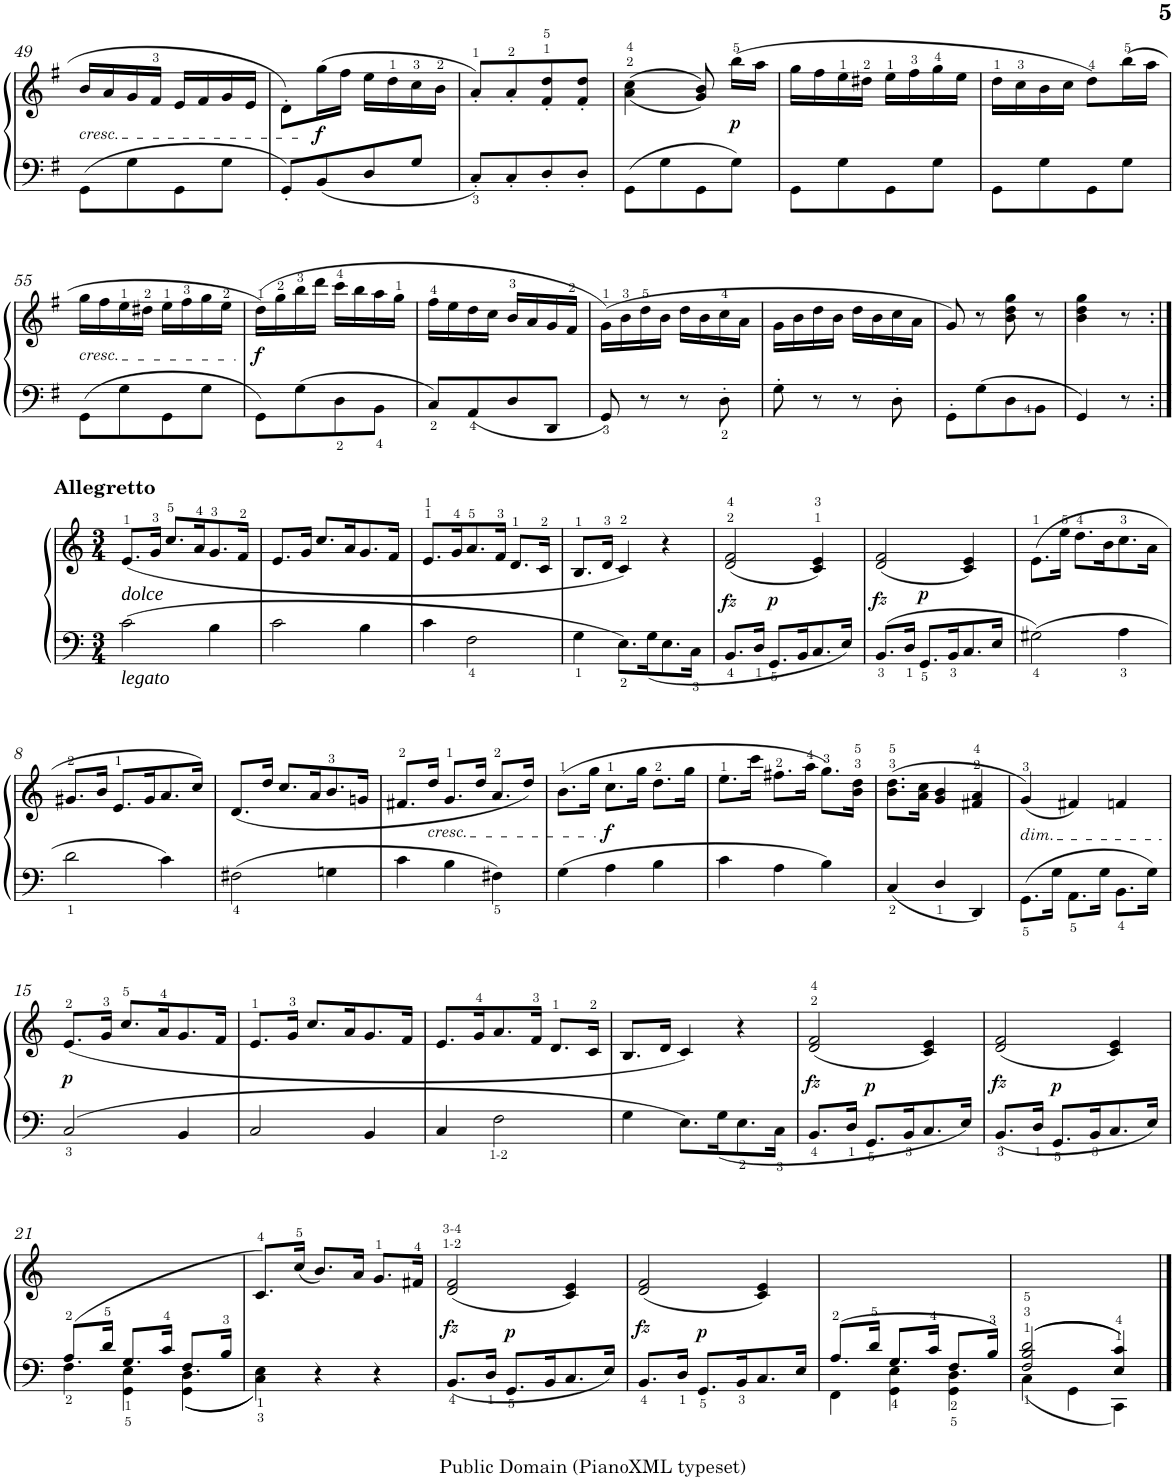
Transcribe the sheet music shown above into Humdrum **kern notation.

**kern	**kern	**dynam
*part1	*part1	*part1
*staff2	*staff1	*staff1/2
*I"Piano	*	*
*I'Pno.	*	*
!!LO:PB:g=z
*clefF4	*clefG2	*
*k[f#]	*k[f#]	*
*M2/4	*M2/4	*
=49	=49	=49
!	!LO:TX:b:i:t=cresc.	!
8GG\L	16b/LL	.
.	16a/	.
8G\	16g/	.
.	16f#/JJ	.
8GG\	16e/LL	.
.	16f#/	.
8G\J	16g/	.
.	16e/JJ	.
=50	=50	=50
8GG'/L	8d'\L	.
!	!	!LO:DY:b
8BB/	(16gg\L	f
.	16ff#\JJ	.
8D/	16ee\LL	.
.	16dd\	.
8G/J	16cc\	.
.	16b\JJ	.
=51	=51	=51
8C'/L	8a'/L)	.
8C'/	8a'/	.
8D'/	8f#/' 8dd/'	.
8D'/J	8f#/' 8dd/'J	.
=52	=52	=52
8GG\L	((<4a\ 4cc\	.
8G\	.	.
8GG\	8g/ 8b/))	.
!	!	!LO:DY:b
8G\J	(16bb\LL	p
.	16aa\JJ	.
=53	=53	=53
8GG\L	16gg\LL	.
.	16ff#\	.
8G\	16ee\	.
.	16dd#X\JJ	.
8GG\	16ee\LL	.
.	16ff#\	.
8G\J	16gg\	.
.	16ee\JJ	.
=54	=54	=54
8GG\L	16dd\LL	.
.	16cc\	.
8G\	16b\	.
.	16cc\JJ	.
8GG\	8dd\L)	.
8G\J	(16bb\L	.
.	16aa\JJ	.
!!LO:LB:g=z
=55	=55	=55
!	!LO:TX:b:i:t=cresc.	!
8GG\L	16gg\LL	.
.	16ff#\	.
8G\	16ee\	.
.	16dd#X\JJ	.
8GG\	16ee\LL	.
.	16ff#\	.
8G\J	16gg\	.
.	16ee\JJ	.
=56	=56	=56
!	!	!LO:DY:b
8GG\L	(16dd\LL)	f
.	16gg\	.
8G\	16bb\	.
.	16ddd\JJ	.
8D\	16ccc\LL	.
.	16bb\	.
8BB\J	16aa\	.
.	16gg\JJ	.
=57	=57	=57
8C/L	16ff#\LL	.
.	16ee\	.
8AA/	16dd\	.
.	16cc\JJ	.
8D/	16b/LL	.
.	16a/	.
8DD/J	16g/	.
.	16f#/JJ	.
=58	=58	=58
8GG/	(16g\LL)	.
.	16b\	.
8r	16dd\	.
.	16b\JJ	.
8r	16dd\LL	.
.	16b\	.
8D'\	16cc\	.
.	16a\JJ	.
=59	=59	=59
8G'\	16g\LL	.
.	16b\	.
8r	16dd\	.
.	16b\JJ	.
8r	16dd\LL	.
.	16b\	.
8D'\	16cc\	.
.	16a\JJ	.
=60	=60	=60
8GG'\L	8g/)	.
8G\	8r	.
8D\	8b\ 8dd\ 8gg\	.
8BB\J	8r	.
=61	=61	=61
4GG/	4b\ 4dd\ 4gg\	.
8r	8r	.
!!LO:LB:g=z
=1:|!	=1:|!	=1:|!
*k[]	*k[]	*
*M3/4	*M3/4	*
!	!LO:TX:a:B:t=Allegretto	!
!	!LO:TX:b:i:t=dolce	!
!LO:TX:b:i:t=legato	!	!
2c\	(8.e/L	.
.	16g/Jk	.
.	8.cc/L	.
.	16a/K	.
4B\	8.g/	.
.	16f/Jk	.
=2	=2	=2
2c\	8.e/L	.
.	16g/Jk	.
.	8.cc/L	.
.	16a/K	.
4B\	8.g/	.
.	16f/Jk	.
=3	=3	=3
4c\	8.e/L	.
.	16g/K	.
2F\	8.a/	.
.	16f/Jk	.
.	8.d/L	.
.	16c/Jk	.
=4	=4	=4
4G\	8.B/L	.
.	16d/Jk	.
8.E\L	4c/)	.
16G\K	.	.
8.E\	4r	.
16C\Jk	.	.
=5	=5	=5
!	!	!LO:DY:a=2
8.BB/L	(2d/ 2f/	fz
16D/Jk	.	.
!	!	!LO:DY:a=2
8.GG/L	.	p
16BB/K	.	.
8.C/	4c/ 4e/)	.
16E/Jk	.	.
=6	=6	=6
!	!	!LO:DY:a=2
8.BB/L	(2d/ 2f/	fz
16D/Jk	.	.
!	!	!LO:DY:a=2
8.GG/L	.	p
16BB/K	.	.
8.C/	4c/ 4e/)	.
16E/Jk	.	.
=7	=7	=7
2G#X\	(8.e\L	.
.	16ee\Jk	.
.	8.dd\L	.
.	16b\K	.
4A\	8.cc\	.
.	16a\Jk	.
!!LO:LB:g=z
=8	=8	=8
2d\	8.g#X/L	.
.	16b/Jk	.
.	8.e/L	.
.	16g#/K	.
4c\	8.a/	.
.	16cc/Jk)	.
=9	=9	=9
2F#X\	(<8.d/L	.
.	16dd/Jk	.
.	8.cc/L	.
.	16a/K	.
4Gn\	8.b/	.
.	16gn/Jk	.
=10	=10	=10
4c\	8.f#X/L	.
!	!LO:TX:b:i:t=cresc.	!
.	16dd/Jk	.
4B\	8.g/L	.
.	16dd/Jk	.
4F#X\	8.a/L	.
.	16dd/Jk)	.
=11	=11	=11
4G\	(8.b\L	.
.	16gg\Jk	.
!	!	!LO:DY:b
4A\	8.cc\L	f
.	16gg\Jk	.
4B\	8.dd\L	.
.	16gg\Jk	.
=12	=12	=12
4c\	8.ee\L	.
.	16ccc\Jk	.
4A\	8.ff#X\L	.
.	16aa\Jk	.
4B\	8.gg\L)	.
.	16b\ 16dd\Jk	.
=13	=13	=13
4C/	(8.b\ 8.dd\L	.
.	16a\ 16cc\Jk	.
4D/	4g/ 4b/	.
4DD/	4f#X/ 4a/	.
=14	=14	=14
!	!LO:TX:b:i:t=dim.	!
8.GG\L	(4g/)	.
16G\Jk	.	.
8.AA\L	4f#X/)	.
16G\Jk	.	.
8.BB\L	4fn/	.
16G\Jk	.	.
!!LO:LB:g=z
=15	=15	=15
!	!	!LO:DY:b
2C/	(8.e/L	p
.	16g/Jk	.
.	8.cc/L	.
.	16a/K	.
4BB/	8.g/	.
.	16f/Jk	.
=16	=16	=16
2C/	8.e/L	.
.	16g/Jk	.
.	8.cc/L	.
.	16a/K	.
4BB/	8.g/	.
.	16f/Jk	.
=17	=17	=17
4C/	8.e/L	.
.	16g/K	.
2F\	8.a/	.
.	16f/Jk	.
.	8.d/L	.
.	16c/Jk	.
=18	=18	=18
4G\	8.B/L	.
.	16d/Jk	.
8.E\L	4c/)	.
16G\K	.	.
8.E\	4r	.
16C\Jk	.	.
=19	=19	=19
!	!	!LO:DY:b
8.BB/L	(2d/ 2f/	fz
16D/Jk	.	.
!	!	!LO:DY:a=2
8.GG/L	.	p
16BB/K	.	.
8.C/	4c/ 4e/)	.
16E/Jk	.	.
=20	=20	=20
!	!	!LO:DY:b
8.BB/L	(2d/ 2f/	fz
16D/Jk	.	.
!	!	!LO:DY:a=2
8.GG/L	.	p
16BB/K	.	.
8.C/	4c/ 4e/)	.
16E/Jk	.	.
!!LO:LB:g=z
=21	=21	=21
*^	*	*
(>8.A/L	4F\	2.ryy	.
16d/Jk	.	.	.
8.G/L	4GG\ 4E\	.	.
16c/Jk	.	.	.
8.F/L	4GG\ 4D\	.	.
16B/Jk	.	.	.
*v	*v	*	*
=22	=22	=22
4C\ 4E\	8.c/L)	.
.	(16cc/Jk	.
4r	8.b/L)	.
.	16a/Jk	.
4r	8.g/L	.
.	16f#X/Jk	.
=23	=23	=23
!	!	!LO:DY:b
8.BB/L	(2d/ 2f/	fz
16D/Jk	.	.
!	!	!LO:DY:a=2
8.GG/L	.	p
16BB/K	.	.
8.C/	4c/ 4e/)	.
16E/Jk	.	.
=24	=24	=24
!	!	!LO:DY:a=2
8.BB/L	(2d/ 2f/	fz
16D/Jk	.	.
!	!	!LO:DY:a=2
8.GG/L	.	p
16BB/K	.	.
8.C/	4c/ 4e/)	.
16E/Jk	.	.
=25	=25	=25
*^	*	*
8.A/L	4FF\	2.ryy	.
16d/Jk	.	.	.
8.G/L	4GG\ 4E\	.	.
16c/Jk	.	.	.
8.F/L	4GG\ 4D\	.	.
16B/Jk	.	.	.
=26	=26	=26	=26
2F/ 2B/ 2d/	4C\	2.ryy	.
.	4GG\	.	.
4E/ 4c/	4CC\	.	.
*v	*v	*	*
==	==	==
*-	*-	*-
